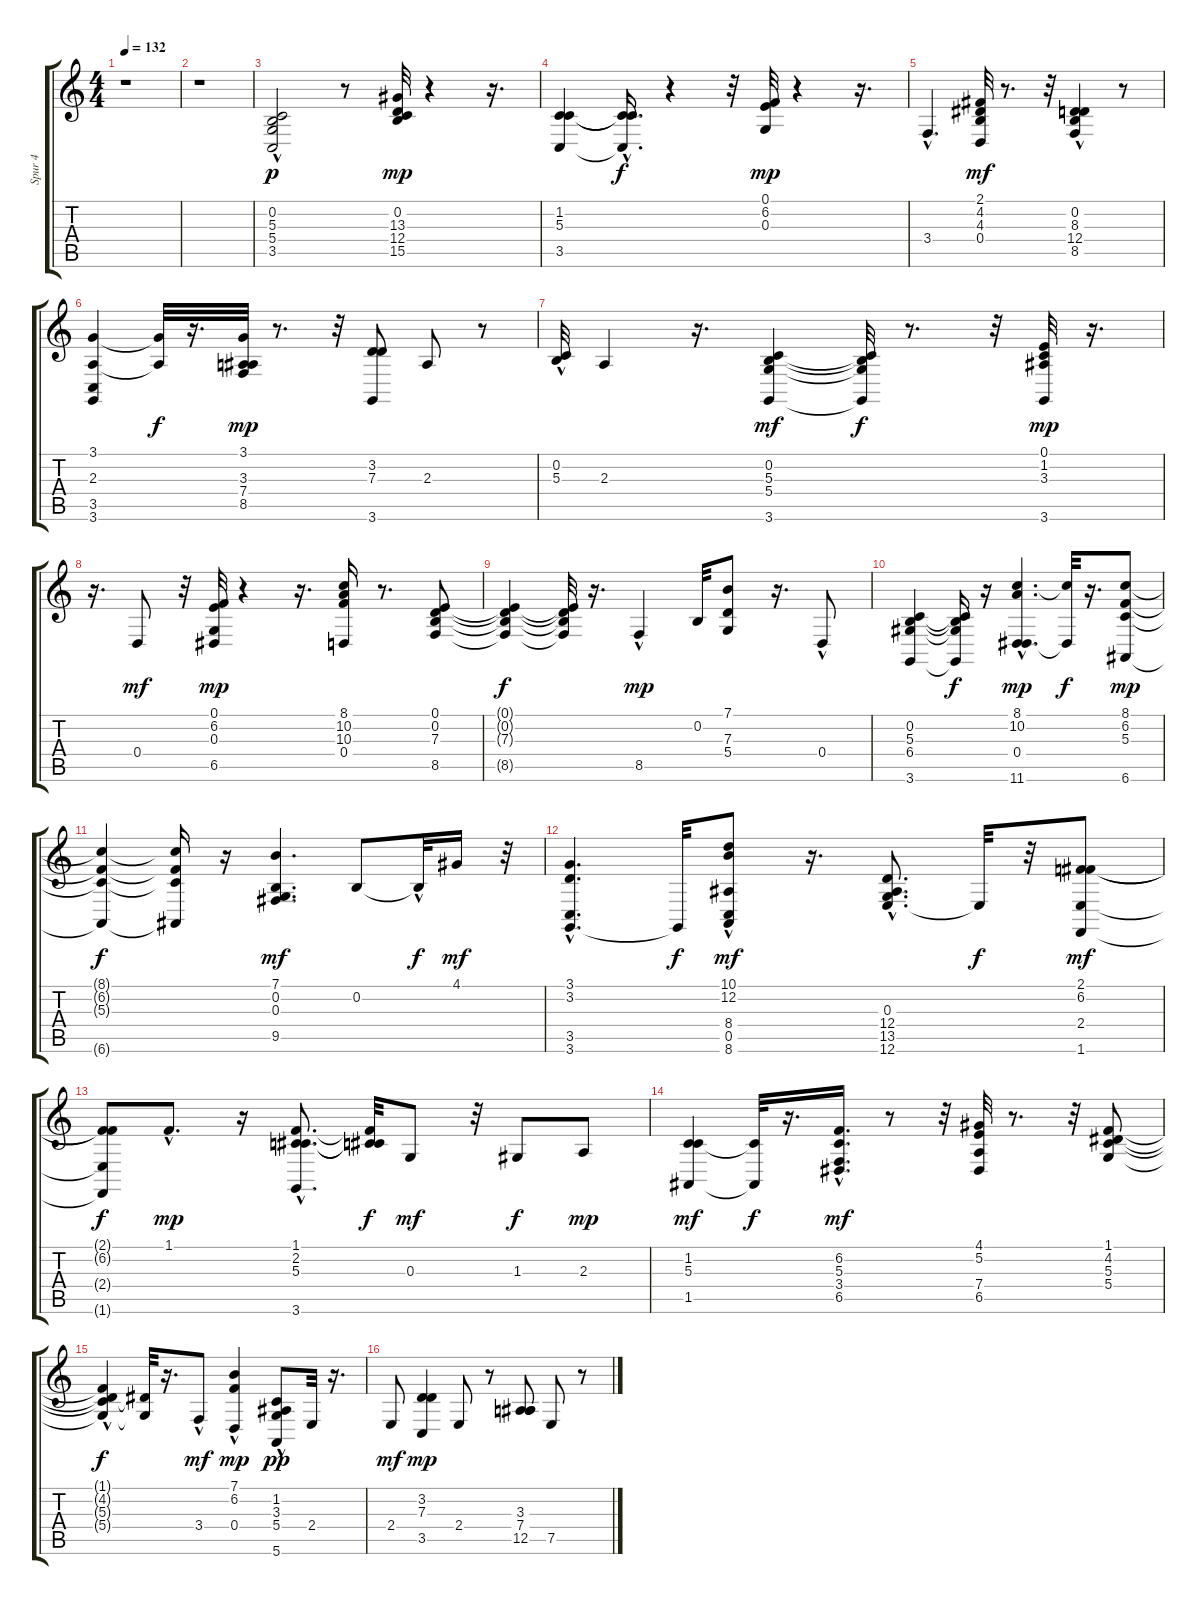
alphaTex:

\track ("Spur 4" "Spur 4") {instrument electricpiano2}
\staff {score tabs}
\tuning (E4 B3 G3 D3 A2 E2) {hide}
\ts (4 4)
\tempo 132
\clef g2
\ks c
r.1{dy p instrument electricpiano2} |
r.1 |
(0.2{hac} 5.3{hac} 5.4{hac} 3.5).2 r.8 (0.2 13.3 12.4 15.5).32{dy mp} r.4 r.16{d} |
(1.2 5.3 3.5).4 (1.2{hac t} 5.3{hac t} 3.5{hac t}).16{d dy f} r.4 r.32 (0.1 6.2 0.3).32{dy mp} r.4 r.16{d} |
3.4{hac}.4{d} (2.1 4.2 4.3 0.4).32{dy mf} r.8{d} r.32 (0.2 8.3{hac} 12.4 8.5{hac}).4 r.8 |
(3.1 2.3 3.5 3.6).4 (3.1{t} 2.3{t}).32{dy f} r.16{d} (3.1 3.3 7.4 8.5).32{dy mp} r.8{d} r.32 (3.2 7.3 3.6).8 2.3.8 r.8 |
(0.2{hac} 5.3).32 2.3.4 r.16{d} (0.2 5.3 5.4 3.6).4{dy mf} (0.2{t} 5.3{t} 5.4{t} 3.6{t}).32{dy f} r.8{d} r.32 (0.1 1.2 3.3 3.6).32{dy mp} r.16{d} |
r.16{d} 0.4.8{dy mf} r.32 (0.1 6.2 0.3 6.5).32{dy mp} r.4 r.16{d} (8.1 10.2 10.3 0.4).16 r.8{d} (0.1 0.2 7.3 8.5).8 |
(0.1{t} 0.2{t} 7.3{t} 8.5{t}).4{dy f} (0.1{t} 0.2{t} 7.3{t} 8.5{t}).32 r.16{d} 8.5{hac}.4{dy mp} 0.2.32 (7.1 7.3 5.4).8 r.16{d} 0.4{hac}.8 |
(0.2 5.3 6.4 3.6).4 (0.2{t} 5.3{t} 6.4{t} 3.6{t}).16{dy f} r.16 (8.1{hac} 10.2{hac} 0.4{hac} 11.6{hac}).4{d dy mp} (8.1{t} 11.6{t}).32{dy f} r.16{d} (8.1 6.2 5.3 6.6).8{dy mp} |
(8.1{t} 6.2{t} 5.3{t} 6.6{t}).4{dy f} (8.1{t} 6.2{t} 5.3{t} 6.6{t}).16 r.16 (7.1 0.2 0.3 9.5).4{d dy mf} 0.2.8 0.2{hac t}.32{dy f} 4.1.16{dy mf} r.32 |
(3.1 3.2 3.5 3.6{hac}).4{d} 3.6{t}.32{dy f} (10.1{hac} 12.2 8.4 0.5 8.6).8{dy mf} r.16{d} (0.3 12.4 13.5 12.6{hac}).8{d} 12.6{t}.32{dy f} r.32 (2.1 6.2 2.4 1.6).8{dy mf} |
(2.1{t} 6.2{t} 2.4{t} 1.6{t}).8{dy f} 1.1{hac}.8{d dy mp} r.16 (1.1{hac} 2.2{hac} 5.3{hac} 3.6{hac}).8{d} (1.1{t} 2.2{t} 5.3{t}).32{dy f} 0.3.8{dy mf} r.32 1.3.8{dy f} 2.3.8{dy mp} |
(1.2 5.3 1.5).4{dy mf} (1.2{t} 1.5{t}).32{dy f} r.16{d} (6.2 5.3{hac} 3.4 6.5).16{d dy mf} r.8 r.32 (4.1 5.2 7.4 6.5).32 r.8{d} r.32 (1.1 4.2 5.3 5.4).8 |
(1.1{t} 4.2{t} 5.3{hac t} 5.4{t}).4{dy f} (4.2{t} 5.4{t}).32 r.16{d} 3.4{hac}.8{dy mf} (7.1 6.2{hac} 0.4{hac}).4{dy mp} (1.2 3.3{hac} 5.4{hac} 5.6).8{dy pp} 2.4.32 r.16{d} |
2.4.8{dy mf} (3.2 7.3 3.5).4{dy mp} 2.4.8 r.8 (3.3 7.4 12.5).8 7.5.8 r.8
